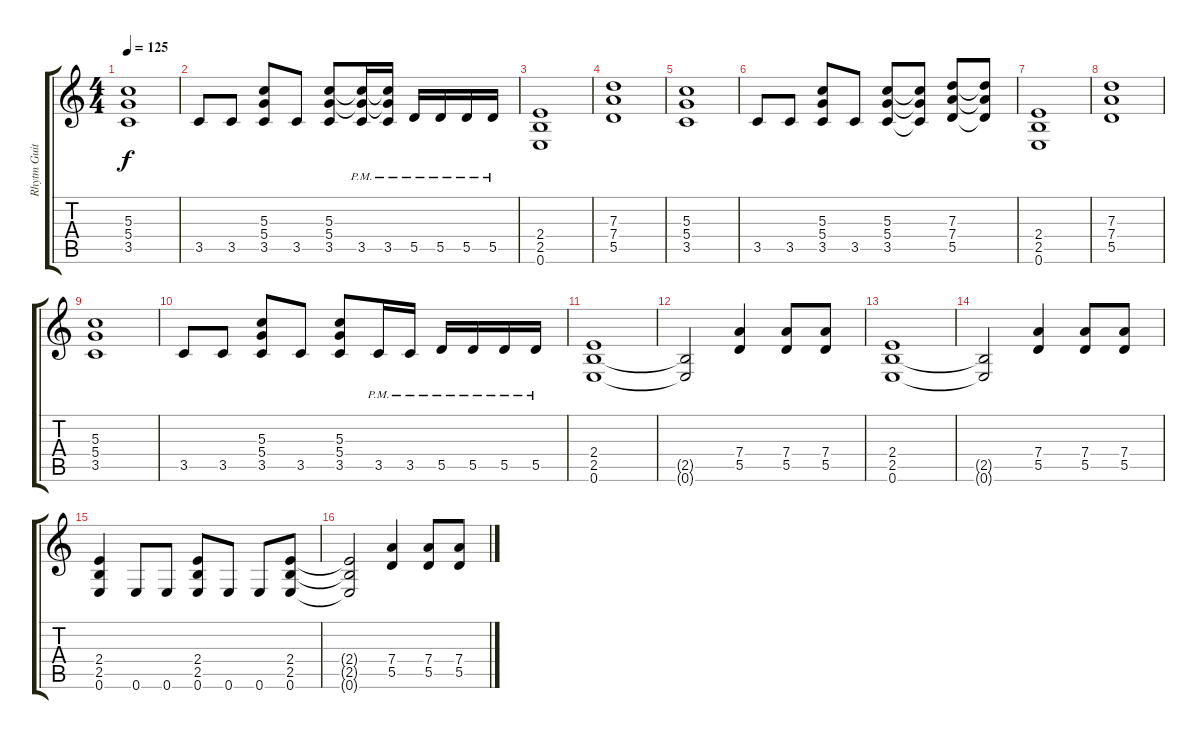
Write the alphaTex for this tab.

\track ("Rhytm Guitar" "Rhytm Guit") {instrument overdrivenguitar}
\staff {score tabs}
\tuning (E4 B3 G3 D3 A2 E2) {hide}
\ts (4 4)
\tempo 125
\clef g2
\ks c
(5.3 5.4 3.5).1{dy f} |
3.5.8 3.5.8 (5.3 5.4 3.5).8 3.5.8 (5.3 5.4 3.5).8 (5.3{t} 5.4{t} 3.5{pm}).16 (5.3{t} 5.4{t} 3.5{pm}).16 5.5{pm}.16 5.5{pm}.16 5.5{pm}.16 5.5{pm}.16 |
(2.4 2.5 0.6).1 |
(7.3 7.4 5.5).1 |
(5.3 5.4 3.5).1 |
3.5.8 3.5.8 (5.3 5.4 3.5).8 3.5.8 (5.3 5.4 3.5).8 (5.3{t} 5.4{t} 3.5{t}).8 (7.3 7.4 5.5).8 (7.3{t} 7.4{t} 5.5{t}).8 |
(2.4 2.5 0.6).1 |
(7.3 7.4 5.5).1 |
(5.3 5.4 3.5).1 |
3.5.8 3.5.8 (5.3 5.4 3.5).8 3.5.8 (5.3 5.4 3.5).8 3.5{pm}.16 3.5{pm}.16 5.5{pm}.16 5.5{pm}.16 5.5{pm}.16 5.5{pm}.16 |
(2.4 2.5 0.6).1 |
(2.5{t} 0.6{t}).2 (7.4 5.5).4 (7.4 5.5).8 (7.4 5.5).8 |
(2.4 2.5 0.6).1 |
(2.5{t} 0.6{t}).2 (7.4 5.5).4 (7.4 5.5).8 (7.4 5.5).8 |
(2.4 2.5 0.6).4 0.6.8 0.6.8 (2.4 2.5 0.6).8 0.6.8 0.6.8 (2.4 2.5 0.6).8 |
(2.4{t} 2.5{t} 0.6{t}).2 (7.4 5.5).4 (7.4 5.5).8 (7.4 5.5).8
